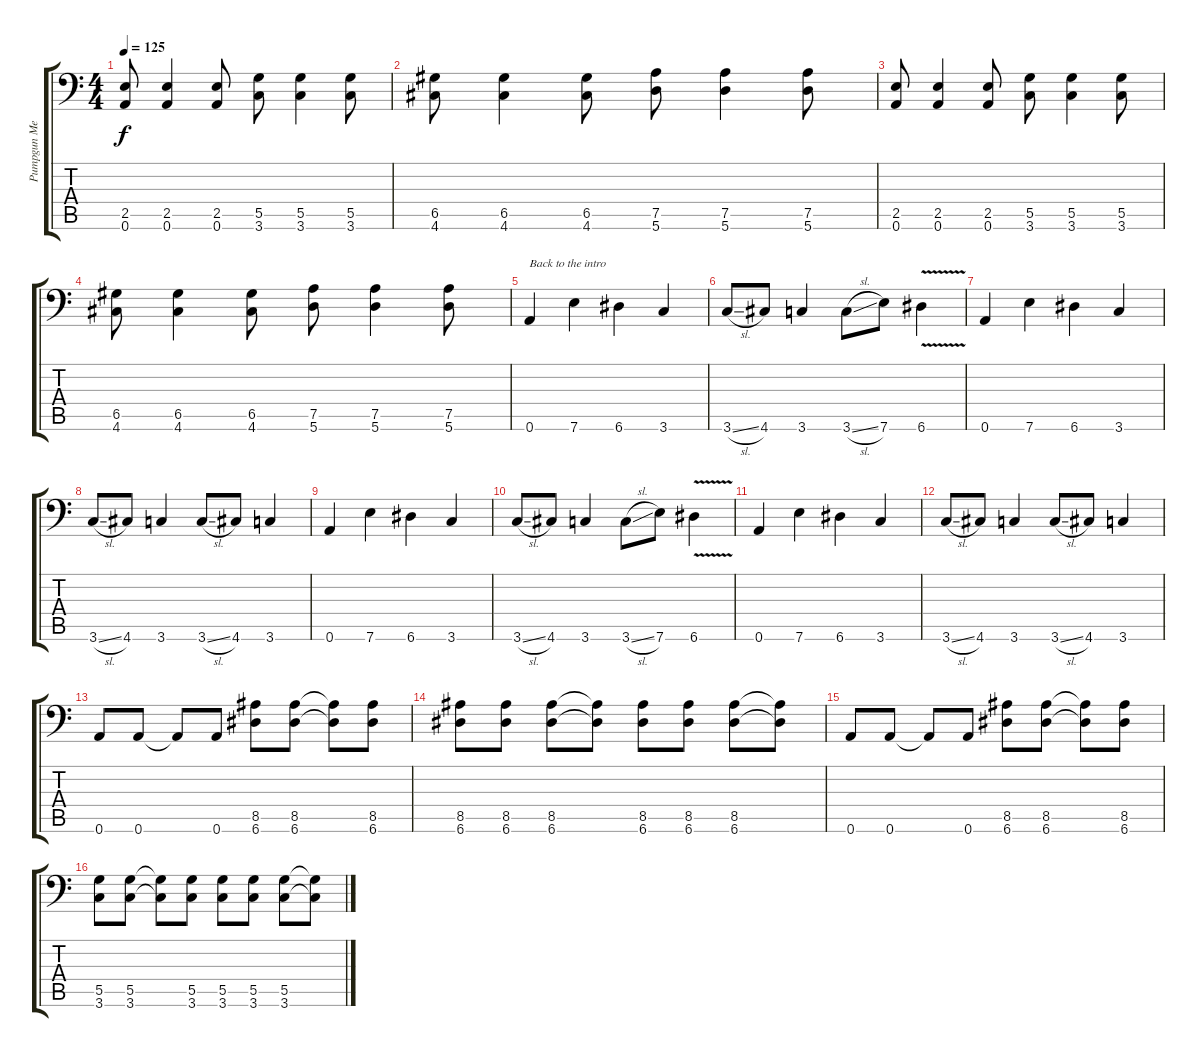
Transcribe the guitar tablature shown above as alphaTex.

\track ("Pumpgun Messiah" "Pumpgun Me") {instrument distortionguitar}
\staff {score tabs}
\tuning (A3 E3 C3 G2 D2 A1) {hide}
\ts (4 4)
\tempo 125
\clef f4
\ks c
(2.5 0.6).8{dy f} (2.5 0.6).4 (2.5 0.6).8 (5.5 3.6).8 (5.5 3.6).4 (5.5 3.6).8 |
(6.5 4.6).8 (6.5 4.6).4 (6.5 4.6).8 (7.5 5.6).8 (7.5 5.6).4 (7.5 5.6).8 |
(2.5 0.6).8 (2.5 0.6).4 (2.5 0.6).8 (5.5 3.6).8 (5.5 3.6).4 (5.5 3.6).8 |
(6.5 4.6).8 (6.5 4.6).4 (6.5 4.6).8 (7.5 5.6).8 (7.5 5.6).4 (7.5 5.6).8 |
0.6.4{txt "Back to the intro"} 7.6.4 6.6.4 3.6.4 |
3.6{sl}.8 4.6.8 3.6.4 3.6{sl}.8 7.6.8 6.6{v}.4 |
0.6.4 7.6.4 6.6.4 3.6.4 |
3.6{sl}.8 4.6.8 3.6.4 3.6{sl}.8 4.6.8 3.6.4 |
0.6.4 7.6.4 6.6.4 3.6.4 |
3.6{sl}.8 4.6.8 3.6.4 3.6{sl}.8 7.6.8 6.6{v}.4 |
0.6.4 7.6.4 6.6.4 3.6.4 |
3.6{sl}.8 4.6.8 3.6.4 3.6{sl}.8 4.6.8 3.6.4 |
0.6.8 0.6.8 0.6{t}.8 0.6.8 (8.5 6.6).8 (8.5 6.6).8 (8.5{t} 6.6{t}).8 (8.5 6.6).8 |
(8.5 6.6).8 (8.5 6.6).8 (8.5 6.6).8 (8.5{t} 6.6{t}).8 (8.5 6.6).8 (8.5 6.6).8 (8.5 6.6).8 (8.5{t} 6.6{t}).8 |
0.6.8 0.6.8 0.6{t}.8 0.6.8 (8.5 6.6).8 (8.5 6.6).8 (8.5{t} 6.6{t}).8 (8.5 6.6).8 |
(5.5 3.6).8 (5.5 3.6).8 (5.5{t} 3.6{t}).8 (5.5 3.6).8 (5.5 3.6).8 (5.5 3.6).8 (5.5 3.6).8 (5.5{t} 3.6{t}).8
